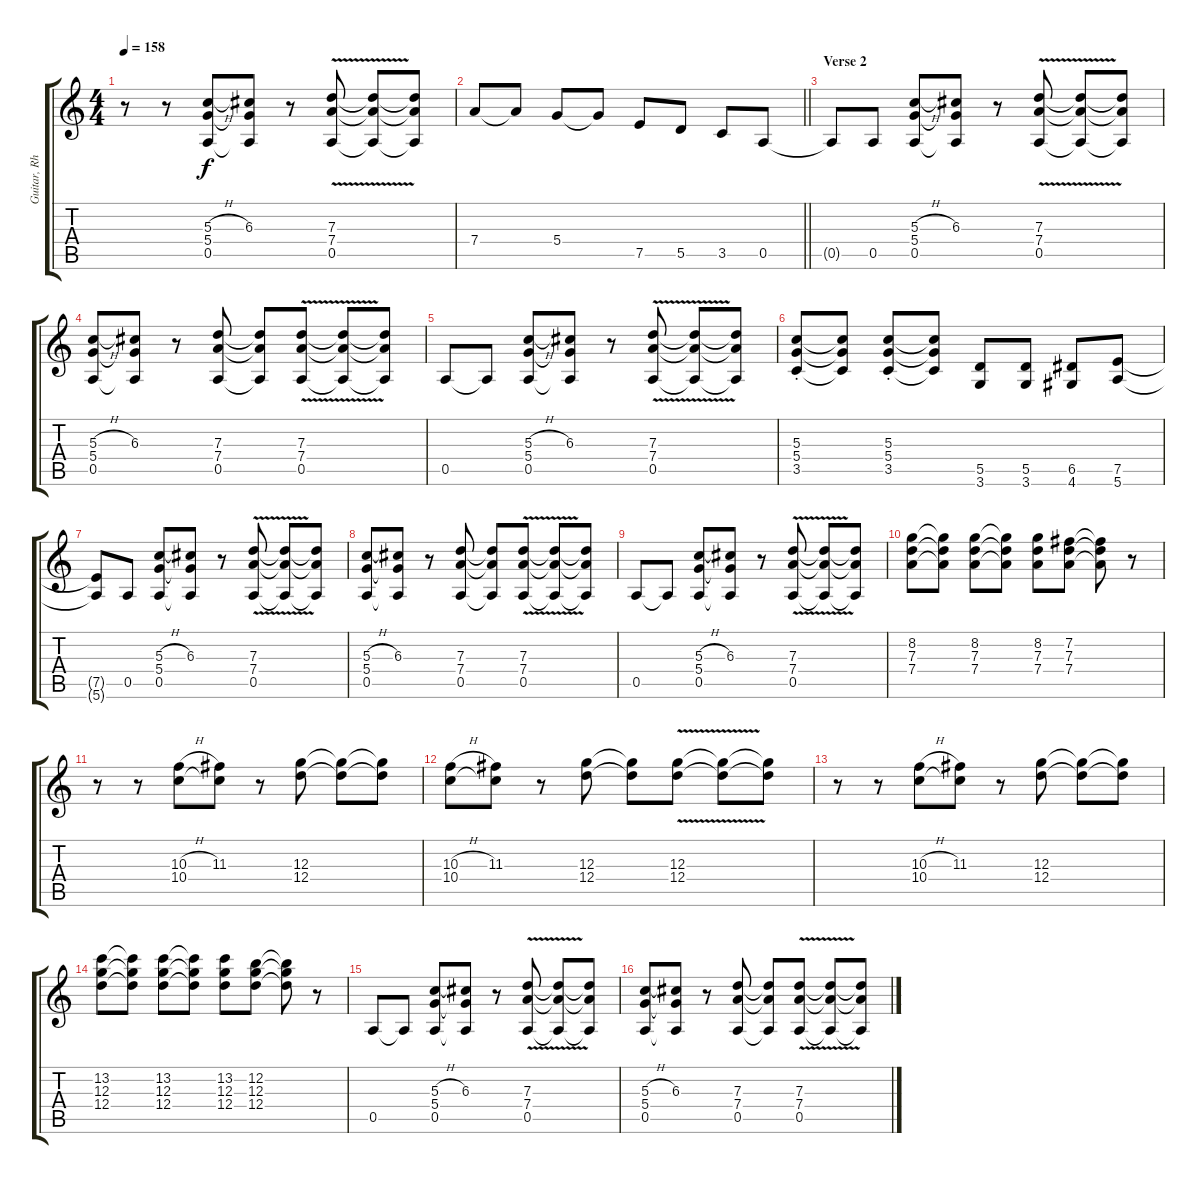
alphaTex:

\track ("Guitar, Rhythm" "Guitar, Rh") {instrument distortionguitar}
\staff {score tabs}
\tuning (E4 B3 G3 D3 A2 E2) {hide}
\ts (4 4)
\tempo 158
\clef g2
\ks c
r.8{dy f} r.8 (5.3{h} 5.4 0.5).8 (6.3 5.4{t} 0.5{t}).8 r.8 (7.3 7.4 0.5{v}).8 (7.3{t} 7.4{t} 0.5{t}).8 (7.3{t} 7.4{t} 0.5{t}).8 |
\barLineRight lightlight
7.4.8 7.4{t}.8 5.4.8 5.4{t}.8 7.5.8 5.5.8 3.5.8 0.5.8 |
\section ("" "Verse 2")
0.5{t}.8 0.5.8 (5.3{h} 5.4 0.5).8 (6.3 5.4{t} 0.5{t}).8 r.8 (7.3 7.4 0.5{v}).8 (7.3{t} 7.4{t} 0.5{t}).8 (7.3{t} 7.4{t} 0.5{t}).8 |
(5.3{h} 5.4 0.5).8 (6.3 5.4{t} 0.5{t}).8 r.8 (7.3 7.4 0.5).8 (7.3{t} 7.4{t} 0.5{t}).8 (7.3 7.4{v} 0.5).8 (7.3{t} 7.4{t} 0.5{t}).8 (7.3{t} 7.4{t} 0.5{t}).8 |
0.5.8 0.5{t}.8 (5.3{h} 5.4 0.5).8 (6.3 5.4{t} 0.5{t}).8 r.8 (7.3 7.4 0.5{v}).8 (7.3{t} 7.4{t} 0.5{t}).8 (7.3{t} 7.4{t} 0.5{t}).8 |
(5.3{st} 5.4 3.5).8 (5.3{t} 5.4{t} 3.5{t}).8 (5.3{st} 5.4 3.5).8 (5.3{t} 5.4{t} 3.5{t}).8 (5.5 3.6).8 (5.5 3.6).8 (6.5 4.6).8 (7.5 5.6).8 |
(7.5{t} 5.6{t}).8 0.5.8 (5.3{h} 5.4 0.5).8 (6.3 5.4{t} 0.5{t}).8 r.8 (7.3 7.4 0.5{v}).8 (7.3{t} 7.4{t} 0.5{t}).8 (7.3{t} 7.4{t} 0.5{t}).8 |
(5.3{h} 5.4 0.5).8 (6.3 5.4{t} 0.5{t}).8 r.8 (7.3 7.4 0.5).8 (7.3{t} 7.4{t} 0.5{t}).8 (7.3 7.4{v} 0.5).8 (7.3{t} 7.4{t} 0.5{t}).8 (7.3{t} 7.4{t} 0.5{t}).8 |
0.5.8 0.5{t}.8 (5.3{h} 5.4 0.5).8 (6.3 5.4{t} 0.5{t}).8 r.8 (7.3 7.4 0.5{v}).8 (7.3{t} 7.4{t} 0.5{t}).8 (7.3{t} 7.4{t} 0.5{t}).8 |
(8.2 7.3 7.4).8 (8.2{t} 7.3{t} 7.4{t}).8 (8.2 7.3 7.4).8 (8.2{t} 7.3{t} 7.4{t}).8 (8.2 7.3 7.4).8 (7.2 7.3 7.4).8 (7.2{t} 7.3{t} 7.4{t}).8 r.8 |
r.8 r.8 (10.3{h} 10.4).8 (11.3 10.4{t}).8 r.8 (12.3 12.4).8 (12.3{t} 12.4{t}).8 (12.3{t} 12.4{t}).8 |
(10.3{h} 10.4).8 (11.3 10.4{t}).8 r.8 (12.3 12.4).8 (12.3{t} 12.4{t}).8 (12.3 12.4{v}).8 (12.3{t} 12.4{t}).8 (12.3{t} 12.4{t}).8 |
r.8 r.8 (10.3{h} 10.4).8 (11.3 10.4{t}).8 r.8 (12.3 12.4).8 (12.3{t} 12.4{t}).8 (12.3{t} 12.4{t}).8 |
(13.2 12.3 12.4).8 (13.2{t} 12.3{t} 12.4{t}).8 (13.2 12.3 12.4).8 (13.2{t} 12.3{t} 12.4{t}).8 (13.2 12.3 12.4).8 (12.2 12.3 12.4).8 (12.2{t} 12.3{t} 12.4{t}).8 r.8 |
0.5.8 0.5{t}.8 (5.3{h} 5.4 0.5).8 (6.3 5.4{t} 0.5{t}).8 r.8 (7.3 7.4 0.5{v}).8 (7.3{t} 7.4{t} 0.5{t}).8 (7.3{t} 7.4{t} 0.5{t}).8 |
(5.3{h} 5.4 0.5).8 (6.3 5.4{t} 0.5{t}).8 r.8 (7.3 7.4 0.5).8 (7.3{t} 7.4{t} 0.5{t}).8 (7.3 7.4{v} 0.5).8 (7.3{t} 7.4{t} 0.5{t}).8 (7.3{t} 7.4{t} 0.5{t}).8
